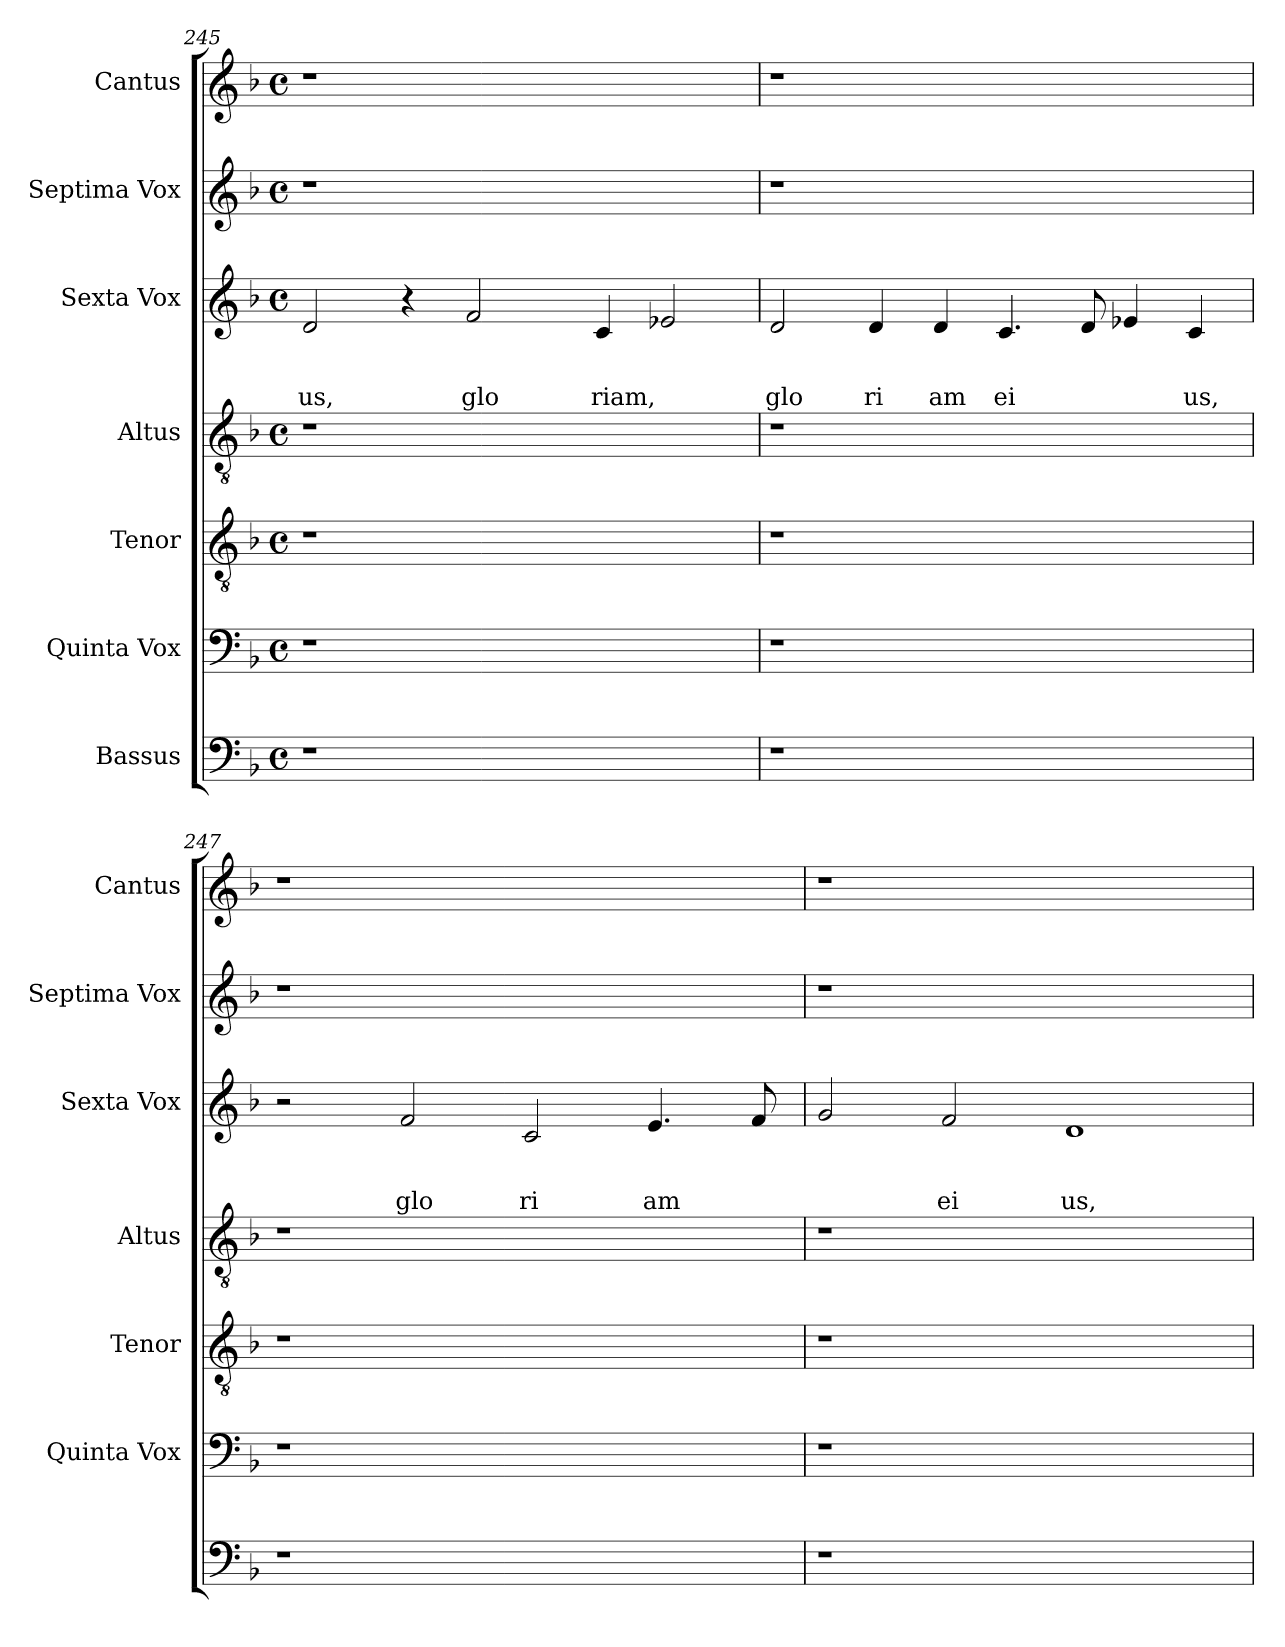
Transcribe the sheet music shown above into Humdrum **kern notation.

**kern	**kern	**kern	**kern	**kern	**text	**text	**text	**kern	**kern
*part7	*part6	*part5	*part4	*part3	*part3	*part3	*part3	*part2	*part1
*staff7	*staff6	*staff5	*staff4	*staff3	*staff3	*staff3	*staff3	*staff2	*staff1
*I"Bassus	*I"Quinta Vox	*I"Tenor	*I"Altus	*I"Sexta Vox	*	*	*	*I"Septima Vox	*I"Cantus
*	*I'Quinta Vox	*I'Tenor	*I'Altus	*I'Sexta Vox	*	*	*	*I'Septima Vox	*I'Cantus
*clefF4	*clefF4	*clefGv2	*clefGv2	*clefG2	*	*	*	*clefG2	*clefG2
*k[b-]	*k[b-]	*k[b-]	*k[b-]	*k[b-]	*	*	*	*k[b-]	*k[b-]
*F:	*F:	*F:	*F:	*F:	*	*	*	*F:	*F:
*M4/4	*M4/4	*M4/4	*M4/4	*M4/4	*	*	*	*M4/4	*M4/4
*met(c)	*met(c)	*met(c)	*met(c)	*met(c)	*	*	*	*met(c)	*met(c)
=245	=245	=245	=245	=245	=245	=245	=245	=245	=245
!	!	!	!	!	!	!	!LO:LY:b	!	!
1r	1r	1r	1r	2d/	.	.	us,	1r	1r
.	.	.	.	4r	.	.	.	.	.
!	!	!	!	!	!	!	!LO:LY:b	!	!
.	.	.	.	2f/	.	.	glo	.	.
1ryy	1ryy	1ryy	1ryy	.	.	.	.	1ryy	1ryy
!	!	!	!	!	!	!	!LO:LY:b	!	!
.	.	.	.	4c/	.	.	riam,	.	.
.	.	.	.	2e-X/	.	.	.	.	.
!!LO:LB:g=z
=246	=246	=246	=246	=246	=246	=246	=246	=246	=246
!	!	!	!	!	!	!	!LO:LY:b	!	!
1r	1r	1r	1r	2d/	.	.	glo	1r	1r
!	!	!	!	!	!	!	!LO:LY:b	!	!
.	.	.	.	4d/	.	.	ri	.	.
!	!	!	!	!	!	!	!LO:LY:b	!	!
.	.	.	.	4d/	.	.	am	.	.
!	!	!	!	!	!	!	!LO:LY:b	!	!
1ryy	1ryy	1ryy	1ryy	4.c/	.	.	ei	1ryy	1ryy
.	.	.	.	8d/	.	.	.	.	.
.	.	.	.	4e-X/	.	.	.	.	.
!	!	!	!	!	!	!	!LO:LY:b	!	!
.	.	.	.	4c/	.	.	us,	.	.
=247	=247	=247	=247	=247	=247	=247	=247	=247	=247
1r	1r	1r	1r	2r	.	.	.	1r	1r
!	!	!	!	!	!	!	!LO:LY:b	!	!
.	.	.	.	2f/	.	.	glo	.	.
!	!	!	!	!	!	!	!LO:LY:b	!	!
1ryy	1ryy	1ryy	1ryy	2c/	.	.	ri	1ryy	1ryy
!	!	!	!	!	!	!	!LO:LY:b	!	!
.	.	.	.	4.e/	.	.	am	.	.
.	.	.	.	8f/	.	.	.	.	.
=248	=248	=248	=248	=248	=248	=248	=248	=248	=248
1r	1r	1r	1r	2g/	.	.	.	1r	1r
!	!	!	!	!	!	!	!LO:LY:b	!	!
.	.	.	.	2f/	.	.	ei	.	.
!	!	!	!	!	!	!	!LO:LY:b	!	!
1ryy	1ryy	1ryy	1ryy	1d	.	.	us,	1ryy	1ryy
=	=	=	=	=	=	=	=	=	=
*-	*-	*-	*-	*-	*-	*-	*-	*-	*-
